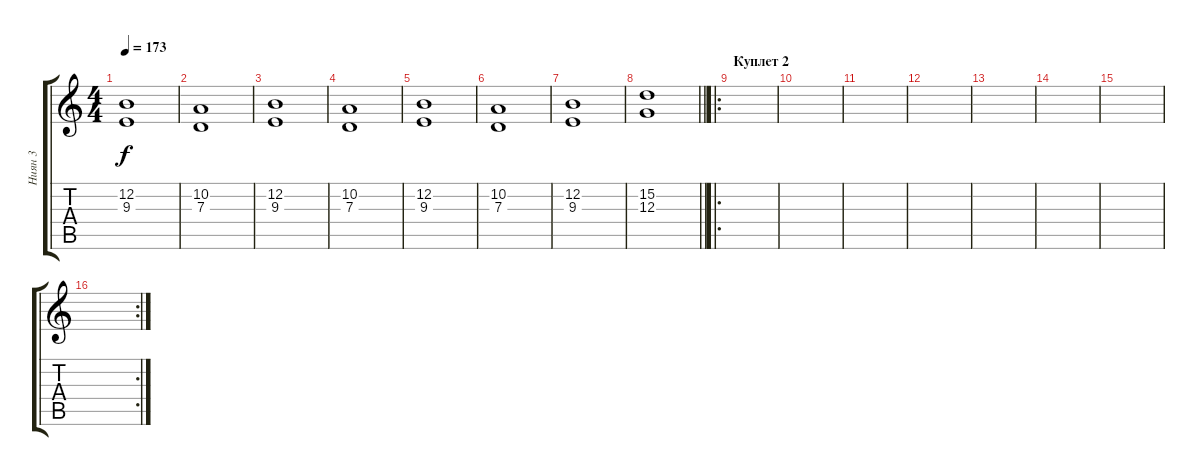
\track ("Ниян 3" "Ниян 3") {instrument piccolo}
\staff {score tabs}
\tuning (E4 B3 G3 D3 A2 E2) {hide}
\ts (4 4)
\tempo 173
\clef g2
\ks c
(12.2 9.3).1{dy f} |
(10.2 7.3).1 |
(12.2 9.3).1 |
(10.2 7.3).1 |
(12.2 9.3).1 |
(10.2 7.3).1 |
(12.2 9.3).1 |
\barLineRight lightlight
(15.2 12.3).1 |
\ro
\section ("" "Куплет 2")
|
|
|
|
|
|
|
\rc 2
